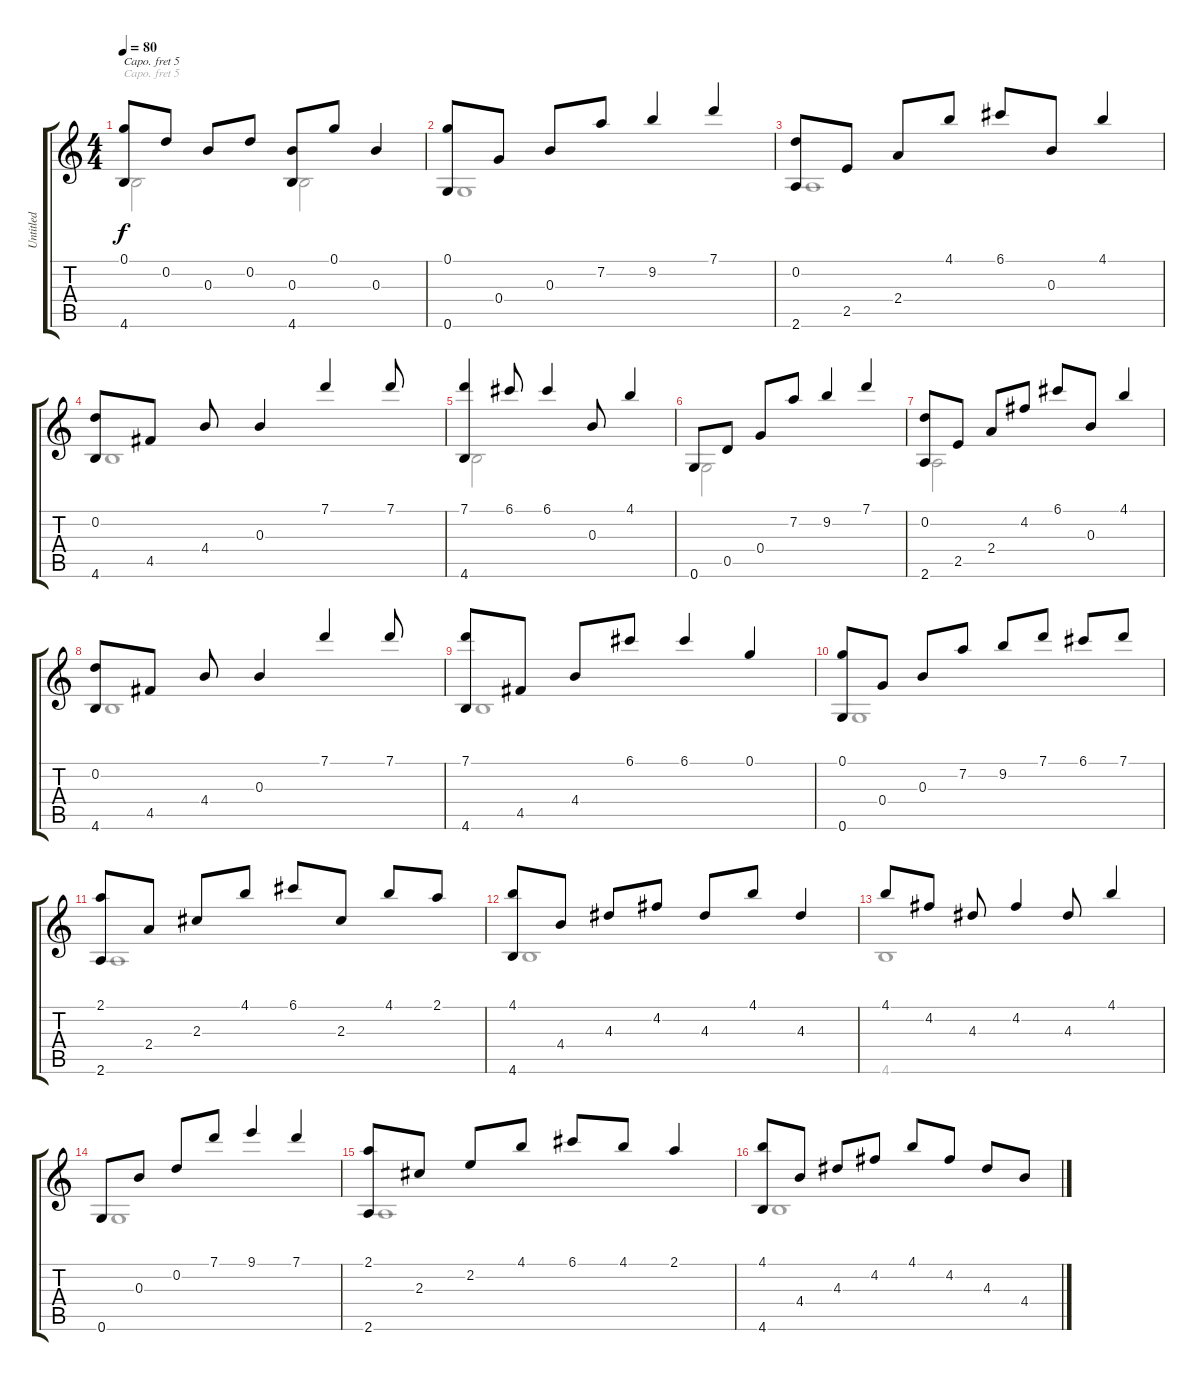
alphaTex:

\track ("Untitled" "Untitled") {instrument acousticguitarnylon}
\staff {score tabs}
\capo 5
\tuning (D4 A3 Gb3 D3 A2 D2) {hide}
\voice
\ts (4 4)
\tempo 80
\clef g2
\ks c
(0.1 4.6).8{dy f} 0.2.8 0.3.8 0.2.8 (0.3 4.6).8 0.1.8 0.3.4 |
(0.1 0.6).8 0.4.8 0.3.8 7.2.8 9.2.4 7.1.4 |
(0.2 2.6).8 2.5.8 2.4.8 4.1.8 6.1.8 0.3.8 4.1.4 |
(0.2 4.6).8 4.5.8 4.4.8 0.3.4 7.1.4 7.1.8 |
(7.1 4.6).4 6.1.8 6.1.4 0.3.8 4.1.4 |
0.6.8 0.5.8 0.4.8 7.2.8 9.2.4 7.1.4 |
(0.2 2.6).8 2.5.8 2.4.8 4.2.8 6.1.8 0.3.8 4.1.4 |
(0.2 4.6).8 4.5.8 4.4.8 0.3.4 7.1.4 7.1.8 |
(7.1 4.6).8 4.5.8 4.4.8 6.1.8 6.1.4 0.1.4 |
(0.1 0.6).8 0.4.8 0.3.8 7.2.8 9.2.8 7.1.8 6.1.8 7.1.8 |
(2.1 2.6).8 2.4.8 2.3.8 4.1.8 6.1.8 2.3.8 4.1.8 2.1.8 |
(4.1 4.6).8 4.4.8 4.3.8 4.2.8 4.3.8 4.1.8 4.3.4 |
4.1.8 4.2.8 4.3.8 4.2.4 4.3.8 4.1.4 |
0.6.8 0.3.8 0.2.8 7.1.8 9.1.4 7.1.4 |
(2.1 2.6).8 2.3.8 2.2.8 4.1.8 6.1.8 4.1.8 2.1.4 |
(4.1 4.6).8 4.4.8 4.3.8 4.2.8 4.1.8 4.2.8 4.3.8 4.4.8
\voice
\clef g2
\ottava regular
\simile none
\ks c
4.6.2{dy f} 4.6.2 |
0.6.1 |
2.6.1 |
4.6.1 |
4.6.2 |
0.6.2 |
2.6.2 |
4.6.1 |
4.6.1 |
0.6.1 |
2.6.1 |
4.6.1 |
4.6.1 |
0.6.1 |
2.6.1 |
4.6.1
